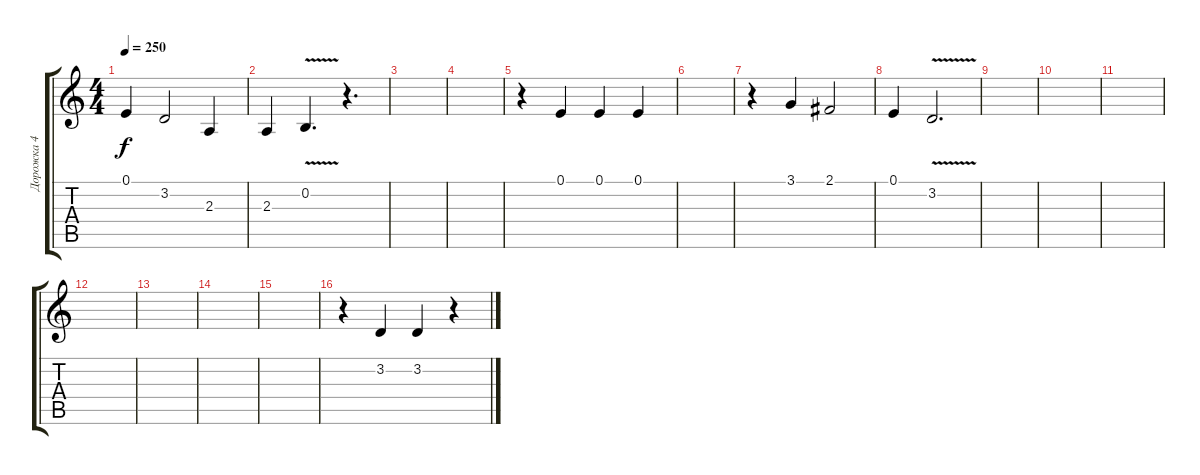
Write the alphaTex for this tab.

\track ("Дорожка 4" "Дорожка 4") {instrument lead6voice}
\staff {score tabs}
\tuning (E4 B3 G3 D3 A2 E2) {hide}
\ts (4 4)
\tempo 250
\clef g2
\ks c
0.1.4{dy f} 3.2.2 2.3.4 |
2.3.4 0.2{v}.4{d} r.4{d} |
|
|
r.4 0.1.4 0.1.4 0.1.4 |
|
r.4 3.1.4 2.1.2 |
0.1.4 3.2{v}.2{d} |
|
|
|
|
|
|
|
r.4 3.2.4 3.2.4 r.4
